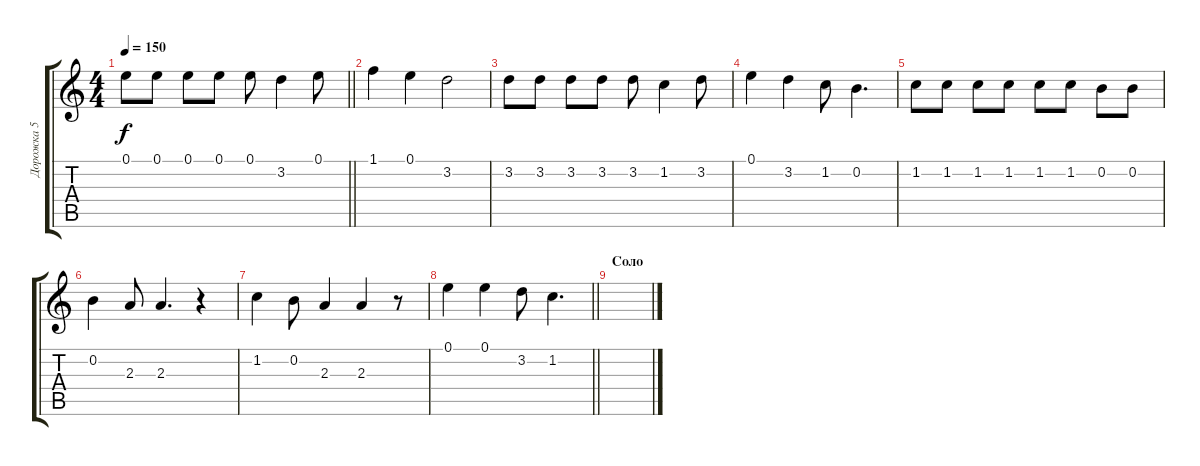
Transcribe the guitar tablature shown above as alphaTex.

\track ("Дорожка 5" "Дорожка 5") {instrument acousticguitarsteel}
\staff {score tabs}
\tuning (E4 B3 G3 D3 A2 E2) {hide}
\ts (4 4)
\tempo 150
\clef g2
\barLineRight lightlight
\ks c
0.1.8{dy f} 0.1.8 0.1.8 0.1.8 0.1.8 3.2.4 0.1.8 |
1.1.4 0.1.4 3.2.2 |
3.2.8 3.2.8 3.2.8 3.2.8 3.2.8 1.2.4 3.2.8 |
0.1.4 3.2.4 1.2.8 0.2.4{d} |
1.2.8 1.2.8 1.2.8 1.2.8 1.2.8 1.2.8 0.2.8 0.2.8 |
0.2.4 2.3.8 2.3.4{d} r.4 |
1.2.4 0.2.8 2.3.4 2.3.4 r.8 |
\barLineRight lightlight
0.1.4 0.1.4 3.2.8 1.2.4{d} |
\section ("" "Соло")
